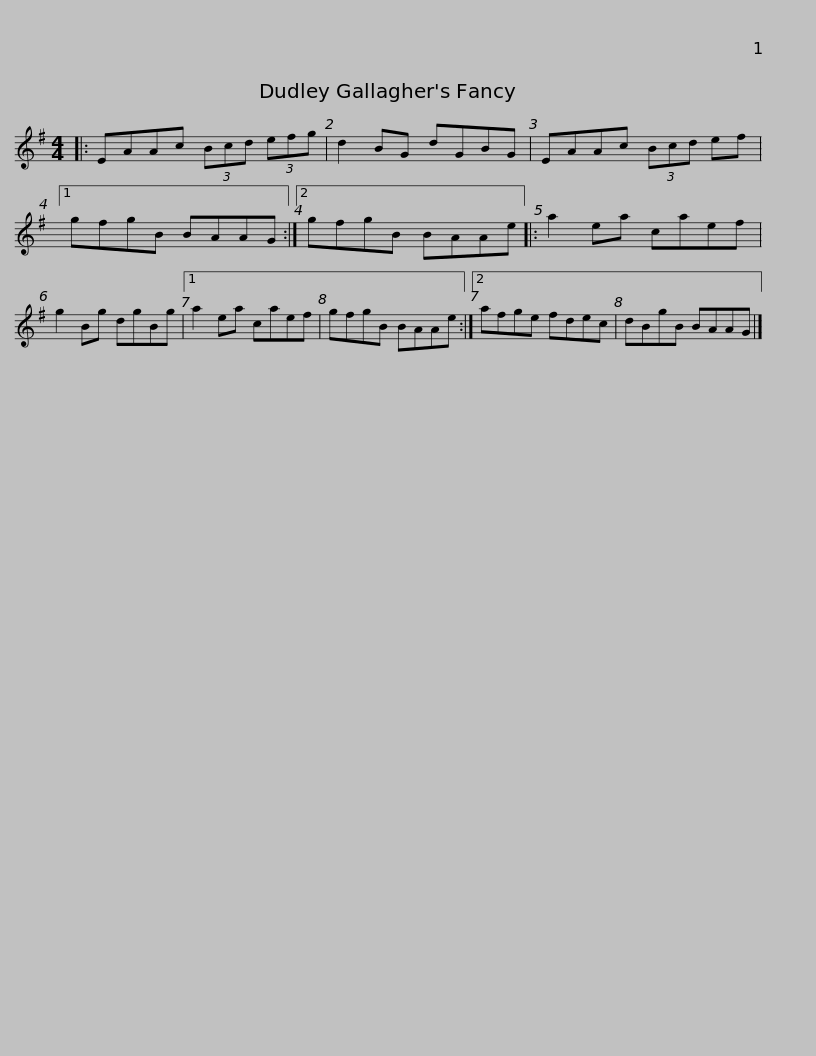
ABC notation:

X:1
L:1/8
M:4/4
I:linebreak $
K:G
V:1 treble
V:1
|: EAAc (3Bcd (3efg | d2 BG dGBG | EAAc (3Bcd ef |1 gfgB BAAG :|2 gfgB BAAe |:$ %5
 a2 ea caef | g2 Bg dgBg |1 a2 ea caef | gfgB BAAe :|2 afge fdec |$ %10
 dBgB BAAG |] %11
